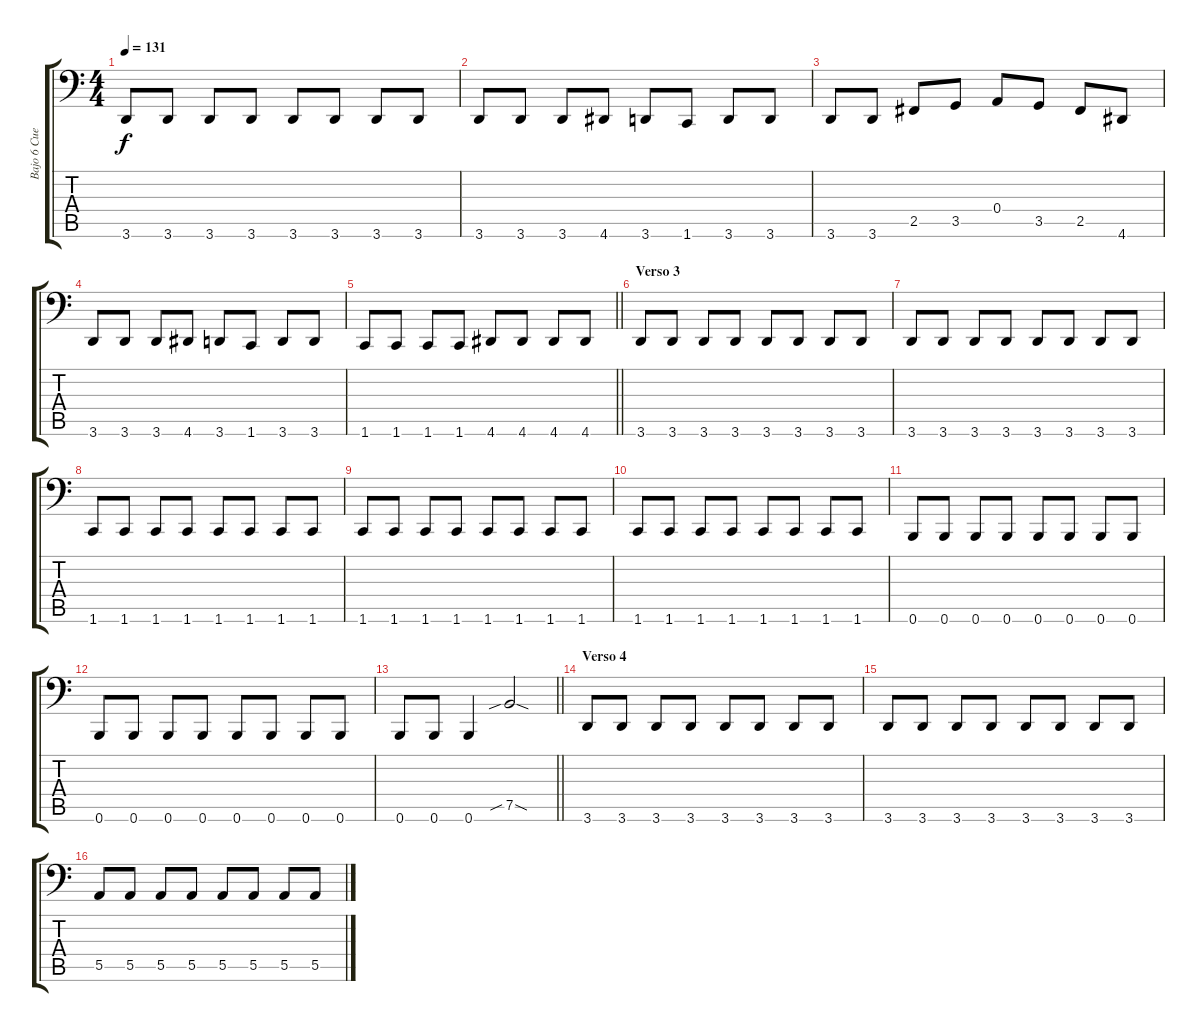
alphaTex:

\track ("Bajo 6 Cuerdas" "Bajo 6 Cue") {instrument electricbassfinger}
\staff {score tabs}
\tuning (C3 G2 D2 A1 E1 B0) {hide}
\ts (4 4)
\tempo 131
\clef f4
\ks c
3.6.8{dy f} 3.6.8 3.6.8 3.6.8 3.6.8 3.6.8 3.6.8 3.6.8 |
3.6.8 3.6.8 3.6.8 4.6.8 3.6.8 1.6.8 3.6.8 3.6.8 |
3.6.8 3.6.8 2.5.8 3.5.8 0.4.8 3.5.8 2.5.8 4.6.8 |
3.6.8 3.6.8 3.6.8 4.6.8 3.6.8 1.6.8 3.6.8 3.6.8 |
\barLineRight lightlight
1.6.8 1.6.8 1.6.8 1.6.8 4.6.8 4.6.8 4.6.8 4.6.8 |
\section ("" "Verso 3")
3.6.8 3.6.8 3.6.8 3.6.8 3.6.8 3.6.8 3.6.8 3.6.8 |
3.6.8 3.6.8 3.6.8 3.6.8 3.6.8 3.6.8 3.6.8 3.6.8 |
1.6.8 1.6.8 1.6.8 1.6.8 1.6.8 1.6.8 1.6.8 1.6.8 |
1.6.8 1.6.8 1.6.8 1.6.8 1.6.8 1.6.8 1.6.8 1.6.8 |
1.6.8 1.6.8 1.6.8 1.6.8 1.6.8 1.6.8 1.6.8 1.6.8 |
0.6.8 0.6.8 0.6.8 0.6.8 0.6.8 0.6.8 0.6.8 0.6.8 |
0.6.8 0.6.8 0.6.8 0.6.8 0.6.8 0.6.8 0.6.8 0.6.8 |
\barLineRight lightlight
0.6.8 0.6.8 0.6.4 7.5{sib sod}.2 |
\section ("" "Verso 4")
3.6.8 3.6.8 3.6.8 3.6.8 3.6.8 3.6.8 3.6.8 3.6.8 |
3.6.8 3.6.8 3.6.8 3.6.8 3.6.8 3.6.8 3.6.8 3.6.8 |
5.5.8 5.5.8 5.5.8 5.5.8 5.5.8 5.5.8 5.5.8 5.5.8
